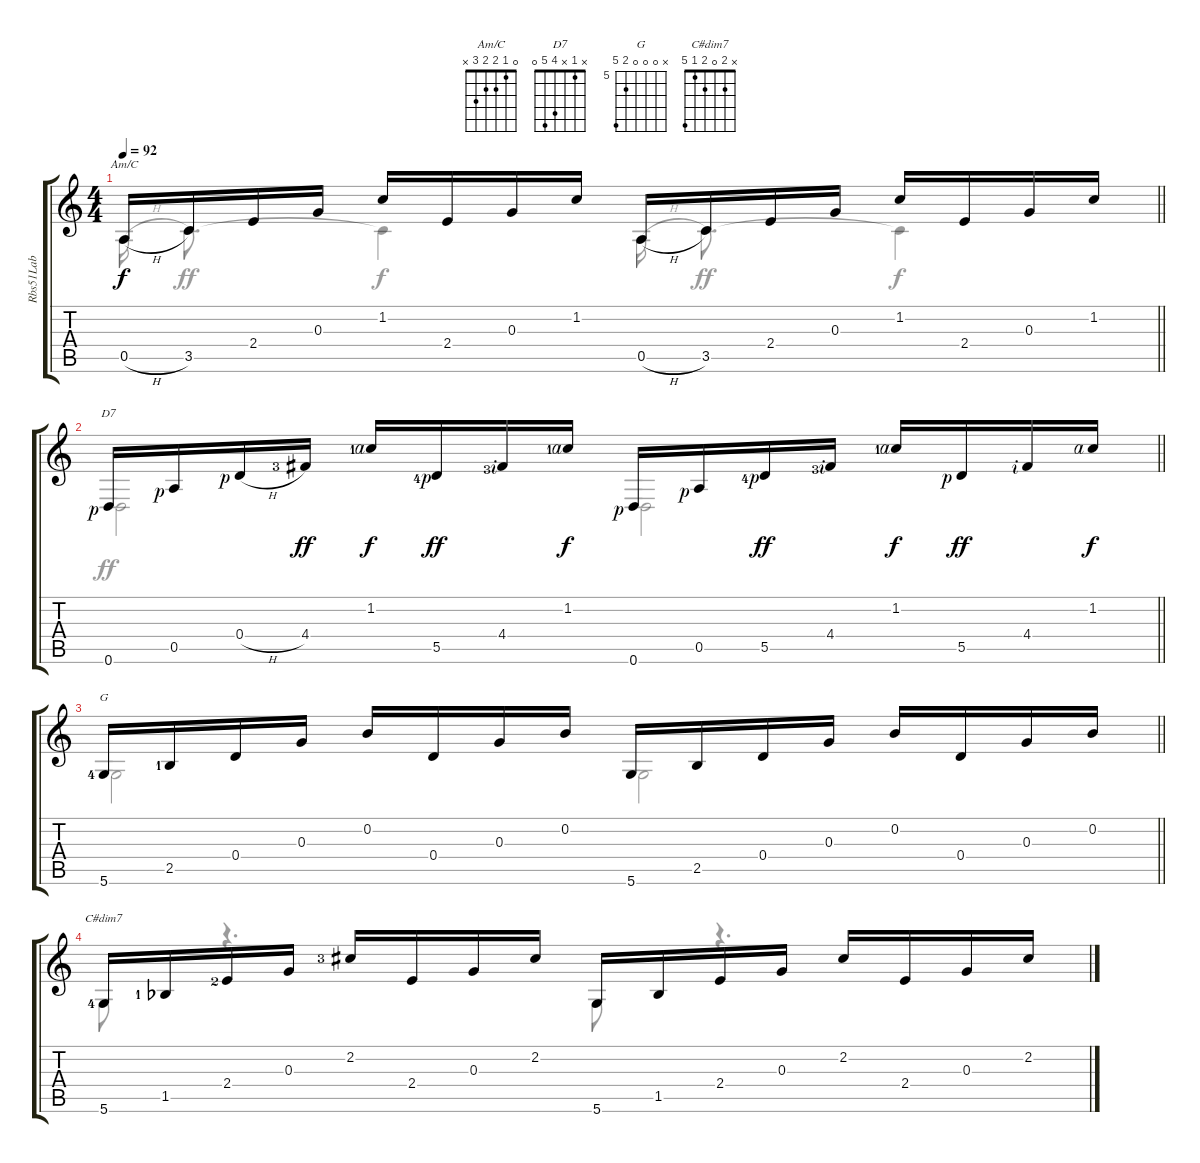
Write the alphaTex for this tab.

\track ("Rbs51Lab" "Rbs51Lab") {instrument acousticguitarnylon}
\staff {score tabs}
\tuning (E4 B3 G3 D3 A2 D2) {hide}
\chord ("Am/C" 0 1 2 2 3 x)
\chord ("D7" x 1 x 4 5 0)
\chord ("G" x 0 0 0 6 9) {firstfret 5}
\chord ("C#dim7" x 2 0 2 1 5)
\voice
\ts (4 4)
\tempo 92
\clef g2
\barLineRight lightlight
\ks c
0.5{h}.16{ch "Am/C" dy f} 3.5.16 2.4.16 0.3.16 1.2.16 2.4.16 0.3.16 1.2.16 0.5{h}.16 3.5.16 2.4.16 0.3.16 1.2.16 2.4.16 0.3.16 1.2.16 |
\section ("" "")
\barLineRight lightlight
0.6{rf 1}.16{ch "D7"} 0.5{rf 1}.16 0.4{h rf 1}.16 4.4{lf 4}.16{dy ff} 1.2{lf 2 rf 4}.16{dy f} 5.5{lf 5 rf 1}.16{dy ff} 4.4{lf 4 rf 2}.16 1.2{lf 2 rf 4}.16{dy f} 0.6{rf 1}.16 0.5{rf 1}.16 5.5{lf 5 rf 1}.16{dy ff} 4.4{lf 4 rf 2}.16 1.2{lf 2 rf 4}.16{dy f} 5.5{rf 1}.16{dy ff} 4.4{rf 2}.16 1.2{rf 4}.16{dy f} |
\section ("" "")
\barLineRight lightlight
5.6{lf 5}.16{ch "G"} 2.5{lf 2}.16 0.4.16 0.3.16 0.2.16 0.4.16 0.3.16 0.2.16 5.6.16 2.5.16 0.4.16 0.3.16 0.2.16 0.4.16 0.3.16 0.2.16 |
\section ("" "")
5.6{lf 5}.16{ch "C#dim7"} 1.5{lf 2 acc b}.16 2.4{lf 3}.16 0.3.16 2.2{lf 4}.16 2.4.16 0.3.16 2.2.16 5.6.16 1.5{acc b}.16 2.4.16 0.3.16 2.2.16 2.4.16 0.3.16 2.2.16
\voice
\clef g2
\ottava regular
\simile none
\barLineRight lightlight
\ks c
0.5{h}.16{dy f beam split} 3.5.8{d dy ff} 3.5{t}.4{dy f} 0.5{h}.16{beam split} 3.5.8{d dy ff} 3.5{t}.4{dy f} |
\barLineRight lightlight
0.6.2{dy ff} 0.6.2 |
\barLineRight lightlight
5.6.2 5.6.2 |
5.6.8 r.4{d} 5.6.8 r.4{d}
